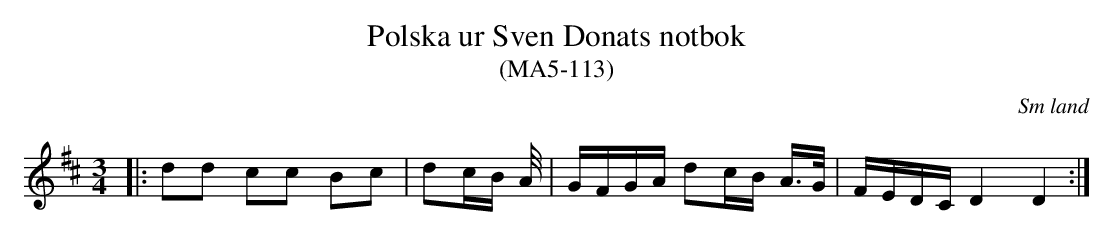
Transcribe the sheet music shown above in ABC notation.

X:1
T:Polska ur Sven Donats notbok
T:(MA5-113)
O:Sm land
M:3/4
L:1/16
K:D
|: d2d2 c2c2 B2c2 | d2cB A/2 | GFGA d2cB A>G | FEDC D4 D4:|
